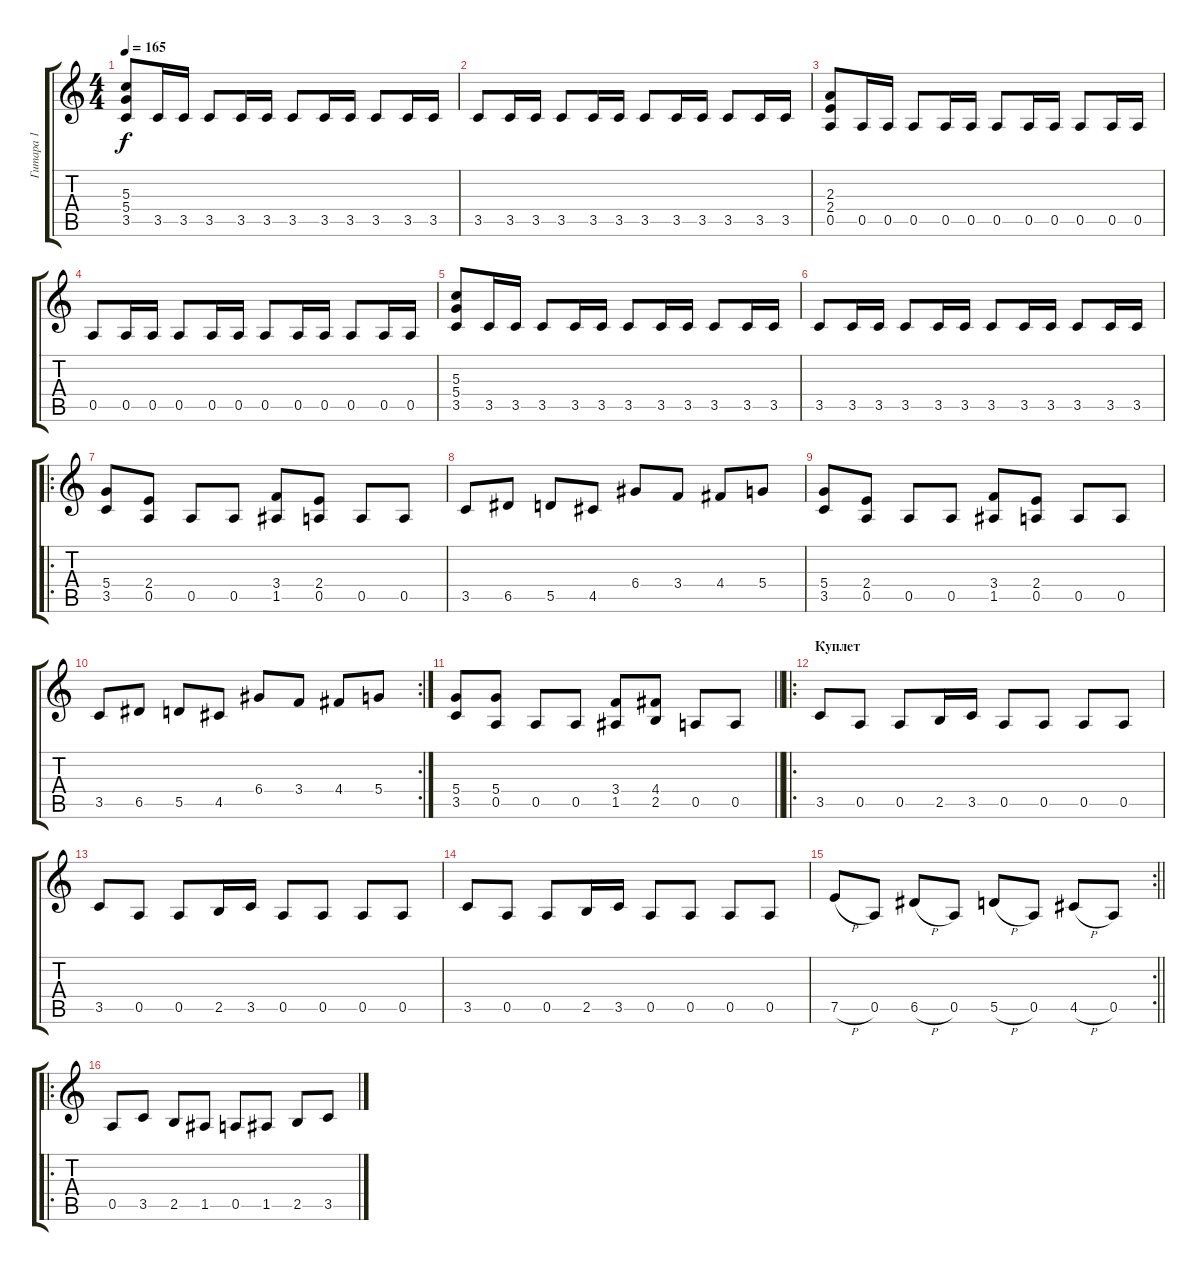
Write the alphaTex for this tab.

\track ("Гитара 1" "Гитара 1") {instrument distortionguitar}
\staff {score tabs}
\tuning (E4 B3 G3 D3 A2 E2) {hide}
\ts (4 4)
\tempo 165
\clef g2
\ks c
(5.3 5.4 3.5).8{dy f} 3.5.16 3.5.16 3.5.8 3.5.16 3.5.16 3.5.8 3.5.16 3.5.16 3.5.8 3.5.16 3.5.16 |
3.5.8 3.5.16 3.5.16 3.5.8 3.5.16 3.5.16 3.5.8 3.5.16 3.5.16 3.5.8 3.5.16 3.5.16 |
(2.3 2.4 0.5).8 0.5.16 0.5.16 0.5.8 0.5.16 0.5.16 0.5.8 0.5.16 0.5.16 0.5.8 0.5.16 0.5.16 |
0.5.8 0.5.16 0.5.16 0.5.8 0.5.16 0.5.16 0.5.8 0.5.16 0.5.16 0.5.8 0.5.16 0.5.16 |
(5.3 5.4 3.5).8 3.5.16 3.5.16 3.5.8 3.5.16 3.5.16 3.5.8 3.5.16 3.5.16 3.5.8 3.5.16 3.5.16 |
3.5.8 3.5.16 3.5.16 3.5.8 3.5.16 3.5.16 3.5.8 3.5.16 3.5.16 3.5.8 3.5.16 3.5.16 |
\ro
(5.4 3.5).8 (2.4 0.5).8 0.5.8 0.5.8 (3.4 1.5).8 (2.4 0.5).8 0.5.8 0.5.8 |
3.5.8 6.5.8 5.5.8 4.5.8 6.4.8 3.4.8 4.4.8 5.4.8 |
(5.4 3.5).8 (2.4 0.5).8 0.5.8 0.5.8 (3.4 1.5).8 (2.4 0.5).8 0.5.8 0.5.8 |
\rc 2
3.5.8 6.5.8 5.5.8 4.5.8 6.4.8 3.4.8 4.4.8 5.4.8 |
\barLineRight lightlight
(5.4 3.5).8 (5.4 0.5).8 0.5.8 0.5.8 (3.4 1.5).8 (4.4 2.5).8 0.5.8 0.5.8 |
\ro
\section ("" "Куплет")
3.5.8 0.5.8 0.5.8 2.5.16 3.5.16 0.5.8 0.5.8 0.5.8 0.5.8 |
3.5.8 0.5.8 0.5.8 2.5.16 3.5.16 0.5.8 0.5.8 0.5.8 0.5.8 |
3.5.8 0.5.8 0.5.8 2.5.16 3.5.16 0.5.8 0.5.8 0.5.8 0.5.8 |
\rc 2
\barLineRight lightlight
7.5{h}.8 0.5.8 6.5{h}.8 0.5.8 5.5{h}.8 0.5.8 4.5{h}.8 0.5.8 |
\ro
0.5.8 3.5.8 2.5.8 1.5.8 0.5.8 1.5.8 2.5.8 3.5.8
